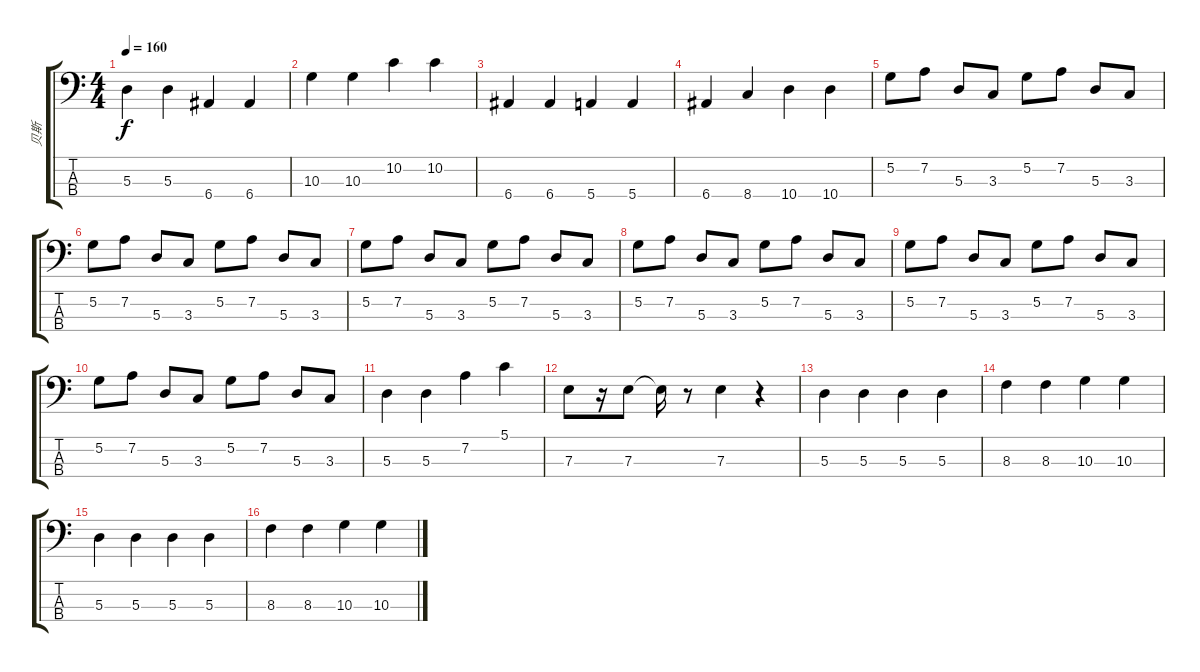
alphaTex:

\track ("贝斯" "贝斯") {instrument electricbassfinger}
\staff {score tabs}
\tuning (G2 D2 A1 E1) {hide}
\ts (4 4)
\tempo 160
\clef f4
\ks c
5.3.4{dy f} 5.3.4 6.4.4 6.4.4 |
10.3.4 10.3.4 10.2.4 10.2.4 |
6.4.4 6.4.4 5.4.4 5.4.4 |
6.4.4 8.4.4 10.4.4 10.4.4 |
5.2.8 7.2.8 5.3.8 3.3.8 5.2.8 7.2.8 5.3.8 3.3.8 |
5.2.8 7.2.8 5.3.8 3.3.8 5.2.8 7.2.8 5.3.8 3.3.8 |
5.2.8 7.2.8 5.3.8 3.3.8 5.2.8 7.2.8 5.3.8 3.3.8 |
5.2.8 7.2.8 5.3.8 3.3.8 5.2.8 7.2.8 5.3.8 3.3.8 |
5.2.8 7.2.8 5.3.8 3.3.8 5.2.8 7.2.8 5.3.8 3.3.8 |
5.2.8 7.2.8 5.3.8 3.3.8 5.2.8 7.2.8 5.3.8 3.3.8 |
5.3.4 5.3.4 7.2.4 5.1.4 |
7.3.8 r.16 7.3.8 7.3{t}.16 r.8 7.3.4 r.4 |
5.3.4 5.3.4 5.3.4 5.3.4 |
8.3.4 8.3.4 10.3.4 10.3.4 |
5.3.4 5.3.4 5.3.4 5.3.4 |
8.3.4 8.3.4 10.3.4 10.3.4
